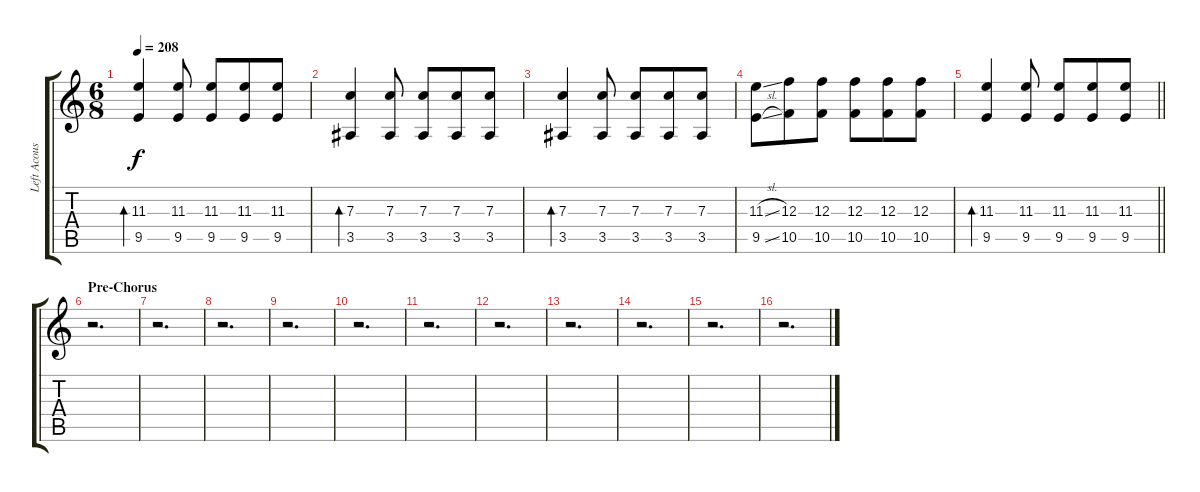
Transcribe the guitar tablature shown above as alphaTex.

\track ("Left Acoustic Guitar" "Left Acous") {instrument acousticguitarsteel}
\staff {score tabs}
\tuning (D4 A3 F3 C3 G2 D2) {hide}
\ts (6 8)
\tempo 208
\clef g2
\ks c
(11.3 9.5).4{bd 480 dy f} (11.3 9.5).8 (11.3 9.5).8 (11.3 9.5).8 (11.3 9.5).8 |
(7.3 3.5).4{bd 480} (7.3 3.5).8 (7.3 3.5).8 (7.3 3.5).8 (7.3 3.5).8 |
(7.3 3.5).4{bd 480} (7.3 3.5).8 (7.3 3.5).8 (7.3 3.5).8 (7.3 3.5).8 |
(11.3{sl} 9.5{sl}).8 (12.3 10.5).8 (12.3 10.5).8 (12.3 10.5).8 (12.3 10.5).8 (12.3 10.5).8 |
\barLineRight lightlight
(11.3 9.5).4{bd 480} (11.3 9.5).8 (11.3 9.5).8 (11.3 9.5).8 (11.3 9.5).8 |
\section ("" "Pre-Chorus")
r.2{d} |
r.2{d} |
r.2{d} |
r.2{d} |
r.2{d} |
r.2{d} |
r.2{d} |
r.2{d} |
r.2{d} |
r.2{d} |
r.2{d}
